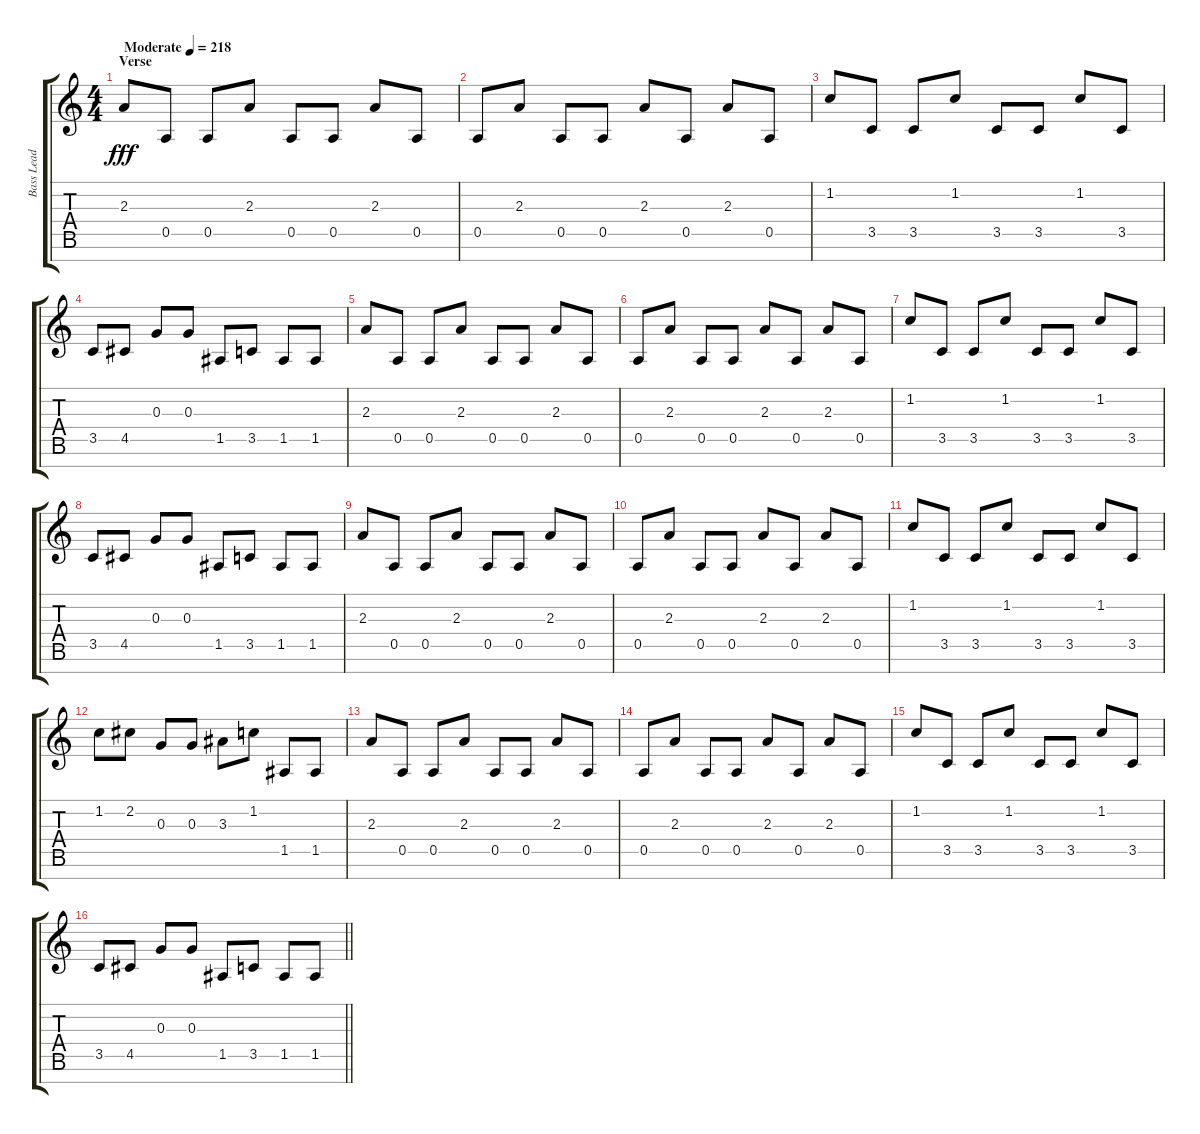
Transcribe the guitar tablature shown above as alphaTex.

\track ("Bass Lead" "Bass Lead") {instrument synthbass2}
\staff {score tabs}
\tuning (E4 B3 G3 D3 A2 E2 B1) {hide}
\ts (4 4)
\section ("" "Verse")
\tempo (218 "Moderate")
\clef g2
\ks c
2.3.8{dy fff instrument synthbass2} 0.5.8 0.5.8 2.3.8 0.5.8 0.5.8 2.3.8 0.5.8 |
0.5.8 2.3.8 0.5.8 0.5.8 2.3.8 0.5.8 2.3.8 0.5.8 |
1.2.8 3.5.8 3.5.8 1.2.8 3.5.8 3.5.8 1.2.8 3.5.8 |
3.5.8 4.5.8 0.3.8 0.3.8 1.5.8 3.5.8 1.5.8 1.5.8 |
2.3.8 0.5.8 0.5.8 2.3.8 0.5.8 0.5.8 2.3.8 0.5.8 |
0.5.8 2.3.8 0.5.8 0.5.8 2.3.8 0.5.8 2.3.8 0.5.8 |
1.2.8 3.5.8 3.5.8 1.2.8 3.5.8 3.5.8 1.2.8 3.5.8 |
3.5.8 4.5.8 0.3.8 0.3.8 1.5.8 3.5.8 1.5.8 1.5.8 |
2.3.8 0.5.8 0.5.8 2.3.8 0.5.8 0.5.8 2.3.8 0.5.8 |
0.5.8 2.3.8 0.5.8 0.5.8 2.3.8 0.5.8 2.3.8 0.5.8 |
1.2.8 3.5.8 3.5.8 1.2.8 3.5.8 3.5.8 1.2.8 3.5.8 |
1.2.8 2.2.8 0.3.8 0.3.8 3.3.8 1.2.8 1.5.8 1.5.8 |
2.3.8 0.5.8 0.5.8 2.3.8 0.5.8 0.5.8 2.3.8 0.5.8 |
0.5.8 2.3.8 0.5.8 0.5.8 2.3.8 0.5.8 2.3.8 0.5.8 |
1.2.8 3.5.8 3.5.8 1.2.8 3.5.8 3.5.8 1.2.8 3.5.8 |
\barLineRight lightlight
3.5.8 4.5.8 0.3.8 0.3.8 1.5.8 3.5.8 1.5.8 1.5.8
